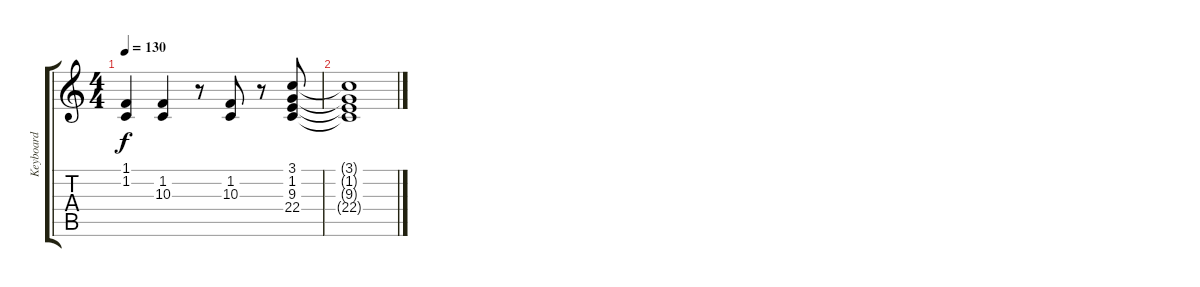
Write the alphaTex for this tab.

\track ("Keyboard" "Keyboard") {instrument acousticgrandpiano}
\staff {score tabs}
\tuning (E4 B3 G3 D3 A2 E2) {hide}
\ts (4 4)
\tempo 130
\clef g2
\ks c
(1.1 1.2).4{dy f} (1.2 10.3).4 r.8 (1.2 10.3).8 r.8 (3.1 1.2 9.3 22.4).8 |
(3.1{t} 1.2{t} 9.3{t} 22.4{t}).1
